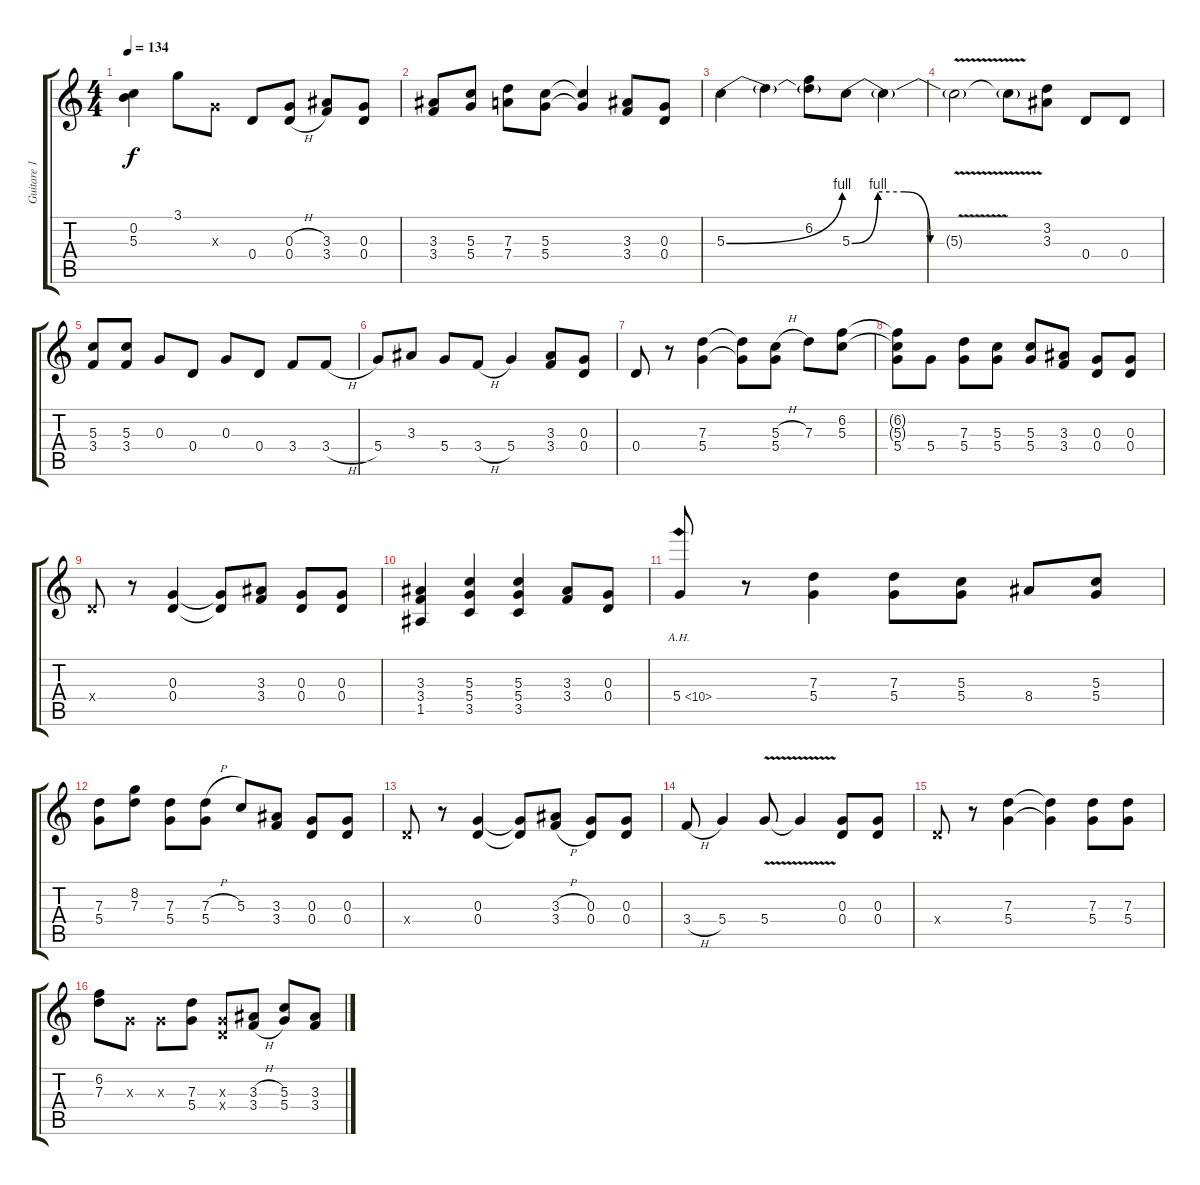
\track ("Guitare 1" "Guitare 1") {instrument overdrivenguitar}
\staff {score tabs}
\tuning (E4 B3 G3 D3 A2 E2) {hide}
\ts (4 4)
\tempo 134
\clef g2
\ks c
(0.2 5.3{t}).4{dy f} 3.1.8 0.3{x}.8 0.4.8 (0.3{h} 0.4{h}).8 (3.3 3.4).8 (0.3 0.4).8 |
(3.3 3.4).8 (5.3 5.4).8 (7.3 7.4).8 (5.3 5.4).8 (5.3{t} 5.4{t}).4 (3.3 3.4).8 (0.3 0.4).8 |
5.3{be (bend 0 0 60 4)}.4 5.3{t}.4 (6.2 5.3{t}).8 5.3{be (custom 0 0 15 4 30 4 45 0 60 0)}.8 5.3{t}.4 |
5.3{v t}.2 5.3{t}.8 (3.2 3.3).8 0.4.8 0.4.8 |
(5.3 3.4).8 (5.3 3.4).8 0.3.8 0.4.8 0.3.8 0.4.8 3.4.8 3.4{h}.8 |
5.4.8 3.3.8 5.4.8 3.4{h}.8 5.4.4 (3.3 3.4).8 (0.3 0.4).8 |
0.4.8 r.8 (7.3 5.4).4 (7.3{t} 5.4{t}).8 (5.3{h} 5.4).8 7.3.8 (6.2 5.3).8 |
(6.2{t} 5.3{t} 5.4).8 5.4.8 (7.3 5.4).8 (5.3 5.4).8 (5.3 5.4).8 (3.3 3.4).8 (0.3 0.4).8 (0.3 0.4).8 |
0.4{x}.8 r.8 (0.3 0.4).4 (0.3{t} 0.4{t}).8 (3.3 3.4).8 (0.3 0.4).8 (0.3 0.4).8 |
(3.3 3.4 1.5).4 (5.3 5.4 3.5).4 (5.3 5.4 3.5).4 (3.3 3.4).8 (0.3 0.4).8 |
5.4{ah 5}.8 r.8 (7.3 5.4).4 (7.3 5.4).8 (5.3 5.4).8 8.4.8 (5.3 5.4).8 |
(7.3 5.4).8 (8.2 7.3).8 (7.3 5.4).8 (7.3{h} 5.4).8 5.3.8 (3.3 3.4).8 (0.3 0.4).8 (0.3 0.4).8 |
0.4{x}.8 r.8 (0.3 0.4).4 (0.3{t} 0.4{t}).8 (3.3{h} 3.4{h}).8 (0.3 0.4).8 (0.3 0.4).8 |
3.4{h}.8 5.4.4 5.4{v}.8 5.4{t}.4 (0.3 0.4).8 (0.3 0.4).8 |
0.4{x}.8 r.8 (7.3 5.4).4 (7.3{t} 5.4{t}).4 (7.3 5.4).8 (7.3 5.4).8 |
(6.2 7.3).8 0.3{x}.8 0.3{x}.8 (7.3 5.4).8 (0.3{x} 0.4{x}).8 (3.3{h} 3.4{h}).8 (5.3 5.4).8 (3.3 3.4).8
